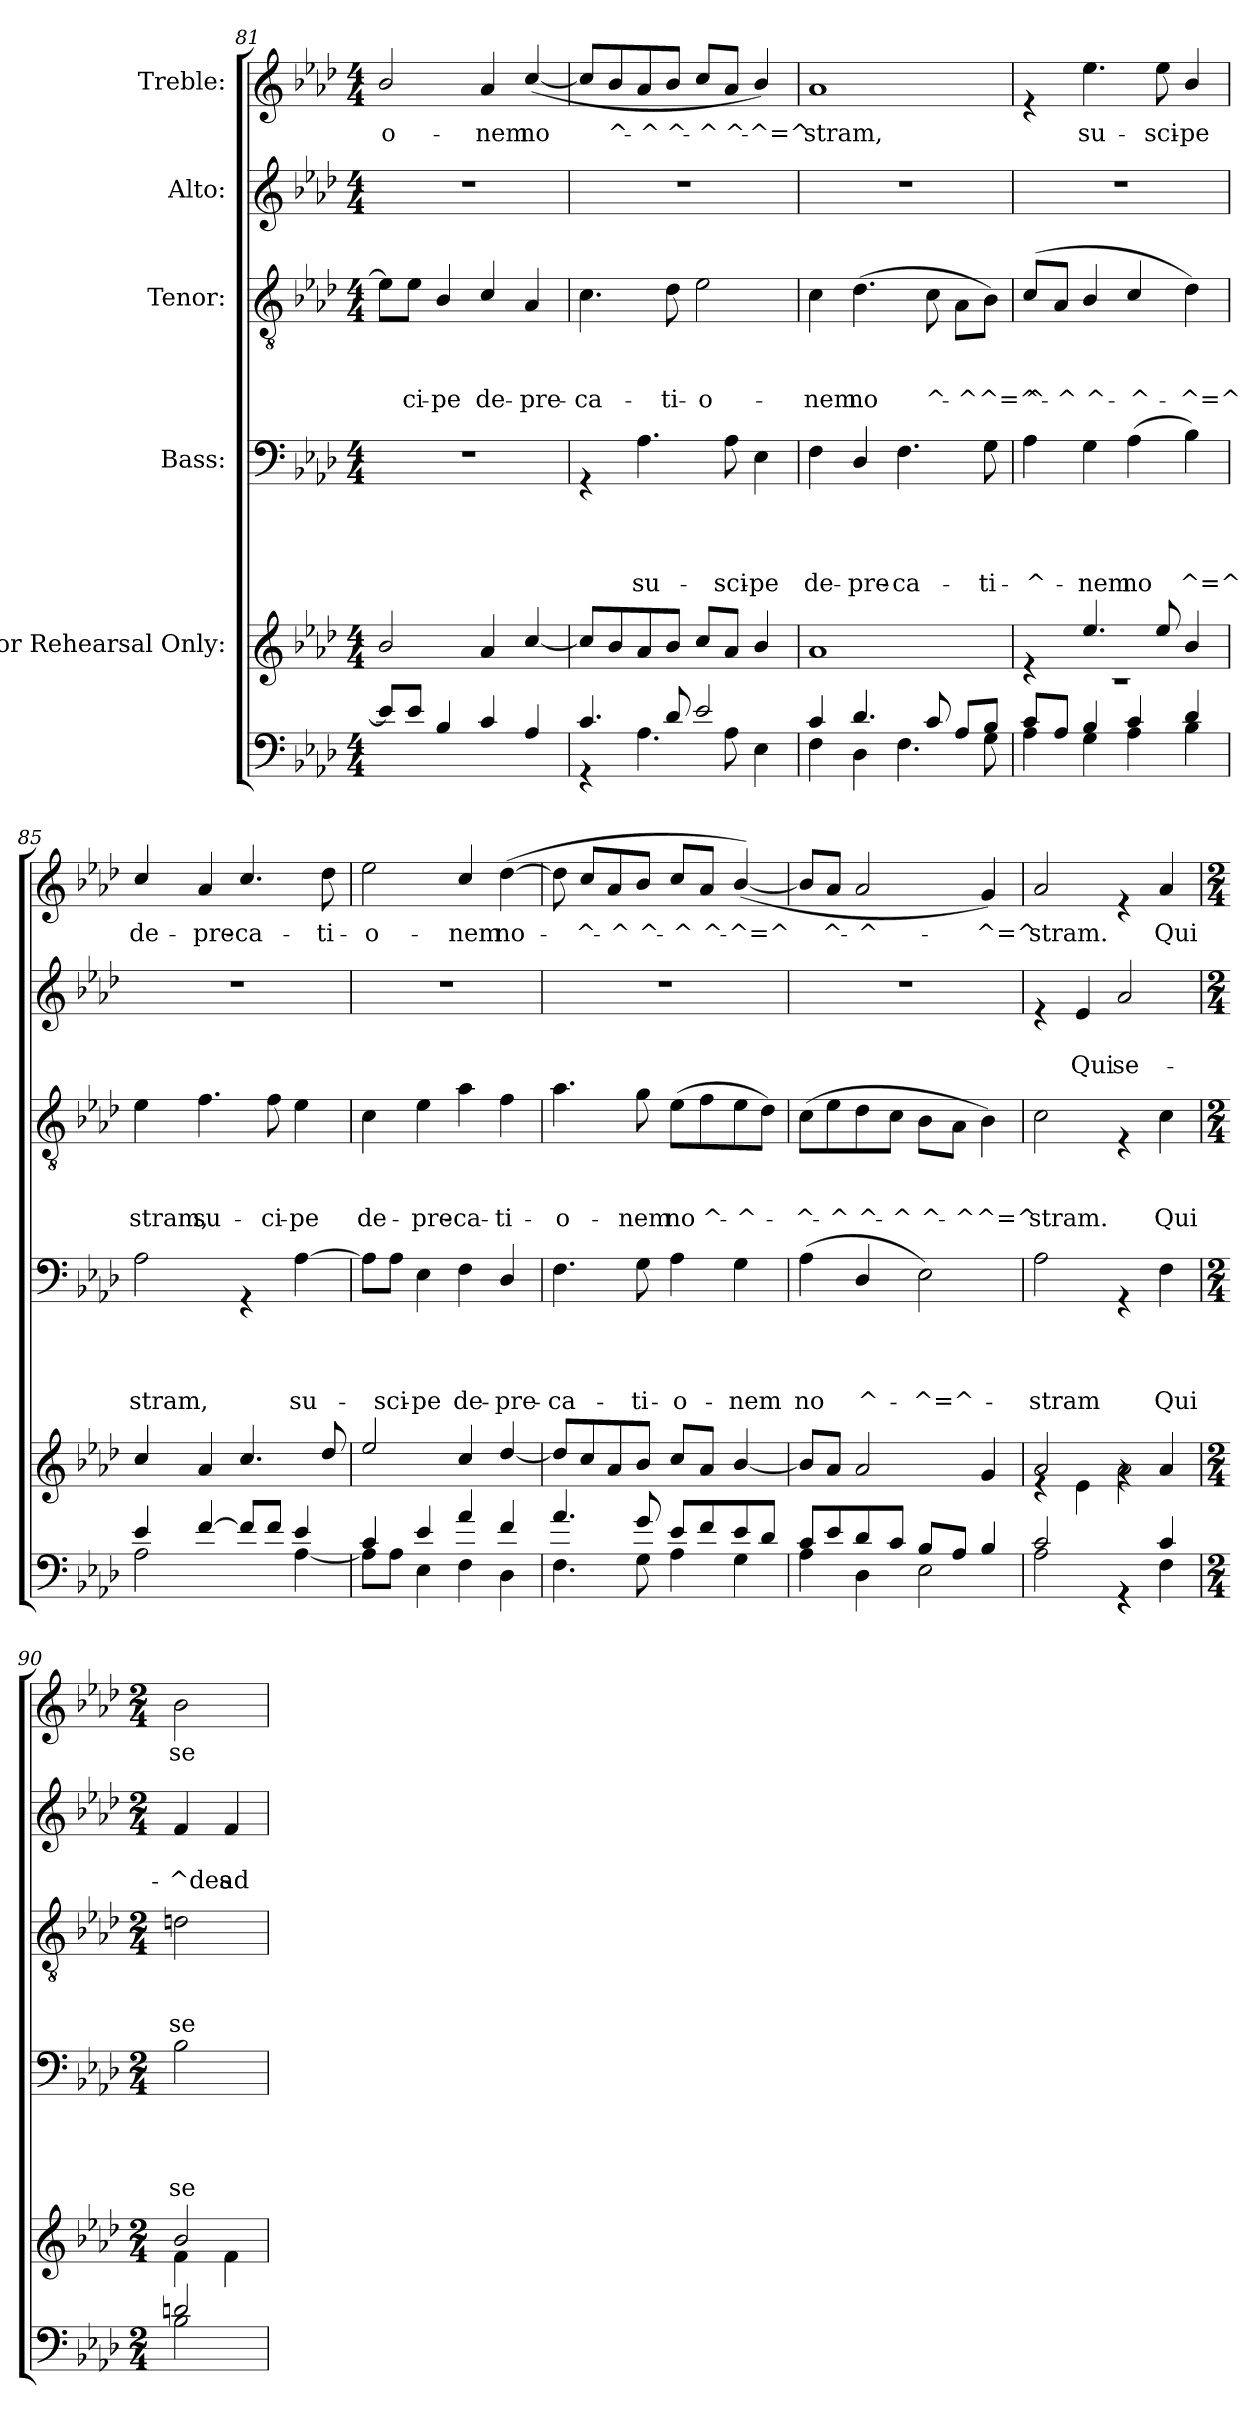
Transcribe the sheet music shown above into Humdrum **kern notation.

**kern	**kern	**kern	**text	**text	**text	**text	**kern	**text	**text	**text	**kern	**text	**text	**kern	**text
*part6	*part5	*part4	*part4	*part4	*part4	*part4	*part3	*part3	*part3	*part3	*part2	*part2	*part2	*part1	*part1
*staff6	*staff5	*staff4	*staff4	*staff4	*staff4	*staff4	*staff3	*staff3	*staff3	*staff3	*staff2	*staff2	*staff2	*staff1	*staff1
*	*I"For Rehearsal Only:	*I"Bass:	*	*	*	*	*I"Tenor:	*	*	*	*I"Alto:	*	*	*I"Treble:	*
*clefF4	*clefG2	*clefF4	*	*	*	*	*clefGv2	*	*	*	*clefG2	*	*	*clefG2	*
*k[b-e-a-d-]	*k[b-e-a-d-]	*k[b-e-a-d-]	*	*	*	*	*k[b-e-a-d-]	*	*	*	*k[b-e-a-d-]	*	*	*k[b-e-a-d-]	*
*A-:	*A-:	*A-:	*	*	*	*	*A-:	*	*	*	*A-:	*	*	*A-:	*
*M4/4	*M4/4	*M4/4	*	*	*	*	*M4/4	*	*	*	*M4/4	*	*	*M4/4	*
=81	=81	=81	=81	=81	=81	=81	=81	=81	=81	=81	=81	=81	=81	=81	=81
!	!	!	!	!	!	!	!	!	!	!	!	!	!	!	!LO:LY:b
8e-/L]	2b-/	1r	.	.	.	.	8e-\L]	.	.	.	1r	.	.	2b-/	-o-
!	!	!	!	!	!	!	!	!	!	!LO:LY:b	!	!	!	!	!
8e-/J	.	.	.	.	.	.	8e-\J	.	.	ci-	.	.	.	.	.
!	!	!	!	!	!	!	!	!	!	!LO:LY:b	!	!	!	!	!
4B-/	.	.	.	.	.	.	4B-/	.	.	-pe	.	.	.	.	.
!	!	!	!	!	!	!	!	!	!	!LO:LY:b	!	!	!	!	!LO:LY:b
4c/	4a-/	.	.	.	.	.	4c/	.	.	de-	.	.	.	4a-/	-nem
!	!	!	!	!	!	!	!	!	!	!LO:LY:b	!	!	!	!	!LO:LY:b
4A-/	[<4cc/	.	.	.	.	.	4A-/	.	.	-pre-	.	.	.	(<[<4cc/	no
=82	=82	=82	=82	=82	=82	=82	=82	=82	=82	=82	=82	=82	=82	=82	=82
*^	*	*	*	*	*	*	*	*	*	*	*	*	*	*	*
!	!	!	!	!	!	!	!	!	!	!	!LO:LY:b	!	!	!	!	!
4.c/	4rGG	8cc/L]	4rGG	.	.	.	.	4.c\	.	.	-ca-	1r	.	.	8cc/L]	.
!	!	!	!	!	!	!	!	!	!	!	!	!	!	!	!	!LO:LY:b
.	.	8b-/	.	.	.	.	.	.	.	.	.	.	.	.	8b-/	^-
!	!	!	!	!	!	!	!LO:LY:b	!	!	!	!	!	!	!	!	!LO:LY:b
.	4.A-\	8a-/	4.A-\	.	.	.	su-	.	.	.	.	.	.	.	8a-/	-^
!	!	!	!	!	!	!	!	!	!	!	!LO:LY:b	!	!	!	!	!LO:LY:b
8d-/	.	8b-/J	.	.	.	.	.	8d-\	.	.	-ti-	.	.	.	8b-/J	^-
!	!	!	!	!	!	!	!	!	!	!	!LO:LY:b	!	!	!	!	!LO:LY:b
2e-/	.	8cc/L	.	.	.	.	.	2e-\	.	.	-o-	.	.	.	8cc/L	-^
!	!	!	!	!	!	!	!LO:LY:b	!	!	!	!	!	!	!	!	!LO:LY:b
.	8A-\	8a-/J	8A-\	.	.	.	-sci-	.	.	.	.	.	.	.	8a-/J	^-
!	!	!	!	!	!	!	!LO:LY:b	!	!	!	!	!	!	!	!	!LO:LY:b
.	4E-\	4b-/	4E-\	.	.	.	-pe	.	.	.	.	.	.	.	4b-/)	-^=^
=83	=83	=83	=83	=83	=83	=83	=83	=83	=83	=83	=83	=83	=83	=83	=83	=83
!	!	!	!	!	!	!	!LO:LY:b	!	!	!	!LO:LY:b	!	!	!	!	!LO:LY:b
4c/	4F\	1a-	4F\	.	.	.	de-	4c\	.	.	-nem	1r	.	.	1a-	stram,
!	!	!	!	!	!	!	!LO:LY:b	!	!	!	!LO:LY:b	!	!	!	!	!
4.d-/	4D-\	.	4D-/	.	.	.	-pre-	(>4.d-\	.	.	no	.	.	.	.	.
!	!	!	!	!	!	!	!LO:LY:b	!	!	!	!	!	!	!	!	!
.	4.F\	.	4.F\	.	.	.	-ca-	.	.	.	.	.	.	.	.	.
!	!	!	!	!	!	!	!	!	!	!	!LO:LY:b	!	!	!	!	!
8c/	.	.	.	.	.	.	.	8c\	.	.	^-	.	.	.	.	.
!	!	!	!	!	!	!	!	!	!	!	!LO:LY:b	!	!	!	!	!
8A-/L	.	.	.	.	.	.	.	8A-\L	.	.	-^	.	.	.	.	.
!	!	!	!	!	!	!	!LO:LY:b	!	!	!	!LO:LY:b	!	!	!	!	!
8B-/J	8G\	.	8G\	.	.	.	-ti-	8B-\J)	.	.	^=^	.	.	.	.	.
!!LO:LB:g=z
=84	=84	=84	=84	=84	=84	=84	=84	=84	=84	=84	=84	=84	=84	=84	=84	=84
*	*	*^	*	*	*	*	*	*	*	*	*	*	*	*	*	*
!	!	!	!	!	!	!	!	!LO:LY:b	!	!	!	!LO:LY:b	!	!	!	!	!
8c/L	4A-\	4re	1rc	4A-\	.	.	.	-^-	(<8c/L	.	.	^-	1r	.	.	4re	.
!	!	!	!	!	!	!	!	!	!	!	!	!LO:LY:b	!	!	!	!	!
8A-/J	.	.	.	.	.	.	.	.	8A-/J	.	.	-^	.	.	.	.	.
!	!	!	!	!	!	!	!	!LO:LY:b	!	!	!	!LO:LY:b	!	!	!	!	!LO:LY:b
4B-/	4G\	4.ee-/	.	4G\	.	.	.	-nem	4B-/	.	.	^-	.	.	.	4.ee-\	su-
!	!	!	!	!	!	!	!	!LO:LY:b	!	!	!	!LO:LY:b	!	!	!	!	!
4c/	4A-\	.	.	(>4A-\	.	.	.	no	4c/	.	.	-^-	.	.	.	.	.
!	!	!	!	!	!	!	!	!	!	!	!	!	!	!	!	!	!LO:LY:b
.	.	8ee-/	.	.	.	.	.	.	.	.	.	.	.	.	.	8ee-\	-sci-
!	!	!	!	!	!	!	!	!LO:LY:b	!	!	!	!LO:LY:b	!	!	!	!	!LO:LY:b
4d-/	4B-\	4b-/	.	4B-\)	.	.	.	^=^	4d-\)	.	.	-^=^	.	.	.	4b-/	-pe
*	*	*v	*v	*	*	*	*	*	*	*	*	*	*	*	*	*	*
=85	=85	=85	=85	=85	=85	=85	=85	=85	=85	=85	=85	=85	=85	=85	=85	=85
!	!	!	!	!	!	!	!LO:LY:b	!	!	!	!LO:LY:b	!	!	!	!	!LO:LY:b
4e-/	2A-\	4cc/	2A-\	.	.	.	stram,	4e-\	.	.	stram,	1r	.	.	4cc/	de-
!	!	!	!	!	!	!	!	!	!	!	!LO:LY:b	!	!	!	!	!LO:LY:b
[<4f/	.	4a-/	.	.	.	.	.	4.f\	.	.	su-	.	.	.	4a-/	-pre-
!	!	!	!	!	!	!	!	!	!	!	!	!	!	!	!	!LO:LY:b
8f/L]	4ryy	4.cc/	4rGG	.	.	.	.	.	.	.	.	.	.	.	4.cc/	-ca-
!	!	!	!	!	!	!	!	!	!	!	!LO:LY:b	!	!	!	!	!
8f/J	.	.	.	.	.	.	.	8f\	.	.	-ci-	.	.	.	.	.
!	!	!	!	!	!	!	!LO:LY:b	!	!	!	!LO:LY:b	!	!	!	!	!
4e-/	[>4A-\	.	[>4A-\	.	.	.	su-	4e-\	.	.	-pe	.	.	.	.	.
!	!	!	!	!	!	!	!	!	!	!	!	!	!	!	!	!LO:LY:b
.	.	8dd-/	.	.	.	.	.	.	.	.	.	.	.	.	8dd-\	-ti-
=86	=86	=86	=86	=86	=86	=86	=86	=86	=86	=86	=86	=86	=86	=86	=86	=86
!	!	!	!	!	!	!	!	!	!	!	!LO:LY:b	!	!	!	!	!LO:LY:b
4c/	8A-\L]	2ee-/	8A-\L]	.	.	.	.	4c\	.	.	de-	1r	.	.	2ee-\	-o-
!	!	!	!	!	!	!	!LO:LY:b	!	!	!	!	!	!	!	!	!
.	8A-\J	.	8A-\J	.	.	.	-sci-	.	.	.	.	.	.	.	.	.
!	!	!	!	!	!	!	!LO:LY:b	!	!	!	!LO:LY:b	!	!	!	!	!
4e-/	4E-\	.	4E-\	.	.	.	-pe	4e-\	.	.	-pre-	.	.	.	.	.
!	!	!	!	!	!	!	!LO:LY:b	!	!	!	!LO:LY:b	!	!	!	!	!LO:LY:b
4a-/	4F\	4cc/	4F\	.	.	.	de-	4a-\	.	.	-ca-	.	.	.	4cc/	-nem
!	!	!	!	!	!	!	!LO:LY:b	!	!	!	!LO:LY:b	!	!	!	!	!LO:LY:b
4f/	4D-\	[<4dd-/	4D-/	.	.	.	-pre-	4f\	.	.	-ti-	.	.	.	(>[>4dd-\	no-
=87	=87	=87	=87	=87	=87	=87	=87	=87	=87	=87	=87	=87	=87	=87	=87	=87
!	!	!	!	!	!	!	!LO:LY:b	!	!	!	!LO:LY:b	!	!	!	!	!
4.a-/	4.F\	8dd-/L]	4.F\	.	.	.	-ca-	4.a-\	.	.	-o-	1r	.	.	8dd-\]	.
!	!	!	!	!	!	!	!	!	!	!	!	!	!	!	!	!LO:LY:b
.	.	8cc/	.	.	.	.	.	.	.	.	.	.	.	.	8cc/L	-^-
!	!	!	!	!	!	!	!	!	!	!	!	!	!	!	!	!LO:LY:b
.	.	8a-/	.	.	.	.	.	.	.	.	.	.	.	.	8a-/	-^
!	!	!	!	!	!	!	!LO:LY:b	!	!	!	!LO:LY:b	!	!	!	!	!LO:LY:b
8g/	8G\	8b-/J	8G\	.	.	.	-ti-	8g\	.	.	-nem	.	.	.	8b-/J	^-
!	!	!	!	!	!	!	!LO:LY:b	!	!	!	!LO:LY:b	!	!	!	!	!LO:LY:b
8e-/L	4A-\	8cc/L	4A-\	.	.	.	-o-	(>8e-\L	.	.	no	.	.	.	8cc/L	-^
!	!	!	!	!	!	!	!	!	!	!	!LO:LY:b	!	!	!	!	!LO:LY:b
8f/	.	8a-/J	.	.	.	.	.	8f\	.	.	^-	.	.	.	8a-/J	^-
!	!	!	!	!	!	!	!LO:LY:b	!	!	!	!LO:LY:b	!	!	!	!	!LO:LY:b
8e-/	4G\	[<4b-/	4G\	.	.	.	-nem	8e-\	.	.	-^-	.	.	.	(<[<4b-/)	-^=^
8d-/J	.	.	.	.	.	.	.	8d-\J)	.	.	.	.	.	.	.	.
!!LO:LB:g=z
=88	=88	=88	=88	=88	=88	=88	=88	=88	=88	=88	=88	=88	=88	=88	=88	=88
!	!	!	!	!	!	!	!LO:LY:b	!	!	!	!LO:LY:b	!	!	!	!	!
8c/L	4A-\	8b-/L]	(>4A-\	.	.	.	no	(>8c\L	.	.	-^-	1r	.	.	8b-/L]	.
!	!	!	!	!	!	!	!	!	!	!	!LO:LY:b	!	!	!	!	!LO:LY:b
8e-/	.	8a-/J	.	.	.	.	.	8e-\	.	.	-^	.	.	.	8a-/J	^-
!	!	!	!	!	!	!	!LO:LY:b	!	!	!	!LO:LY:b	!	!	!	!	!LO:LY:b
8d-/	4D-\	2a-/	4D-/	.	.	.	^-	8d-\	.	.	^-	.	.	.	2a-/	-^-
!	!	!	!	!	!	!	!	!	!	!	!LO:LY:b	!	!	!	!	!
8c/J	.	.	.	.	.	.	.	8c\J	.	.	-^	.	.	.	.	.
!	!	!	!	!	!	!	!LO:LY:b	!	!	!	!LO:LY:b	!	!	!	!	!
8B-/L	2E-\	.	2E-\)	.	.	.	-^=^-	8B-\L	.	.	^-	.	.	.	.	.
!	!	!	!	!	!	!	!	!	!	!	!LO:LY:b	!	!	!	!	!
8A-/J	.	.	.	.	.	.	.	8A-\J	.	.	-^	.	.	.	.	.
!	!	!	!	!	!	!	!	!	!	!	!LO:LY:b	!	!	!	!	!LO:LY:b
4B-/	.	4g/	.	.	.	.	.	4B-\)	.	.	^=^	.	.	.	4g/)	-^=^
=89	=89	=89	=89	=89	=89	=89	=89	=89	=89	=89	=89	=89	=89	=89	=89	=89
*	*	*^	*	*	*	*	*	*	*	*	*	*	*	*	*	*
!	!	!	!	!	!	!	!	!LO:LY:b	!	!	!	!LO:LY:b	!	!	!	!	!LO:LY:b
2c/	2A-\	2a-/	4re	2A-\	.	.	.	-stram	2c\	.	.	stram.	4re	.	.	2a-/	stram.
!	!	!	!	!	!	!	!	!	!	!	!	!	!	!	!LO:LY:b	!	!
.	.	.	4e-\	.	.	.	.	.	.	.	.	.	4e-/	.	Qui	.	.
!	!	!	!	!	!	!	!	!	!	!	!	!	!	!	!LO:LY:b	!	!
4rGG	4rGG	4rg	2a-\	4rGG	.	.	.	.	4rE	.	.	.	2a-/	.	se-	4re	.
!	!	!	!	!	!	!	!	!LO:LY:b	!	!	!	!LO:LY:b	!	!	!	!	!LO:LY:b
4c/	4F\	4a-/	.	4F\	.	.	.	Qui	4c\	.	.	Qui	.	.	.	4a-/	Qui
=90	=90	=90	=90	=90	=90	=90	=90	=90	=90	=90	=90	=90	=90	=90	=90	=90	=90
*M2/4	*	*M2/4	*	*M2/4	*	*	*	*	*M2/4	*	*	*	*M2/4	*	*	*M2/4	*
!	!	!	!	!	!	!	!	!LO:LY:b	!	!	!	!LO:LY:b	!	!	!LO:LY:b	!	!LO:LY:b
2dn/	2B-\	2b-/	4f\	2B-\	.	.	.	se-	2dn\	.	.	se-	4f/	.	-^des	2b-\	se-
!	!	!	!	!	!	!	!	!	!	!	!	!	!	!	!LO:LY:b	!	!
.	.	.	4f\	.	.	.	.	.	.	.	.	.	4f/	.	ad	.	.
*v	*v	*	*	*	*	*	*	*	*	*	*	*	*	*	*	*	*
*	*v	*v	*	*	*	*	*	*	*	*	*	*	*	*	*	*
=	=	=	=	=	=	=	=	=	=	=	=	=	=	=	=
*-	*-	*-	*-	*-	*-	*-	*-	*-	*-	*-	*-	*-	*-	*-	*-
